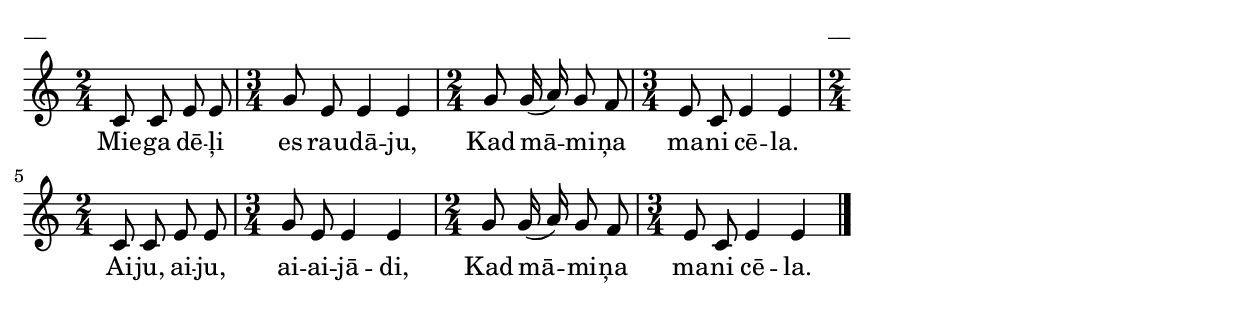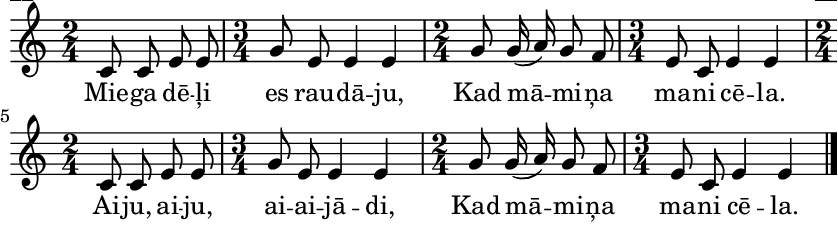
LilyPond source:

\version "2.13.18"
#(ly:set-option 'crop #t)

%\header {
%    title = "Miega dēļi es raudāju"
%}
\paper {
line-width = 14\cm
left-margin = 0.4\cm
between-system-padding = 0.1\cm
between-system-space = 0.1\cm
}
\layout {
indent = #0
ragged-last = ##f
}

voiceA = \relative c' {
\clef "treble"
\key c \major
\time 2/4
c8 c e e | 
\time 3/4
g8 e e4 e | 
\time 2/4
g8 g16( a) g8 f | 
\time 3/4
e8 c e4 e | 
\time 2/4
c8 c e e |
\time 3/4
g8 e e4 e | 
\time 2/4
g8 g16( a) g8 f |
\time 3/4
e8 c e4 e 
\bar "|."
} 

lyricA = \lyricmode {
Mie -- ga dē -- ļi es rau -- dā -- ju, 
Kad mā -- mi -- ņa ma -- ni cē -- la. 
Ai -- ju, ai -- ju, ai -- ai -- jā -- di, 
Kad mā -- mi -- ņa ma -- ni cē -- la. 
} 

fullScore = <<
\new Staff {
<<
\new Voice = "voiceA" { \oneVoice \autoBeamOff \voiceA }
\new Lyrics \lyricsto "voiceA" \lyricA
>>
}
>>

\score {
\fullScore
\header { piece = "__" opus = "__" }
}
\markup { \with-color #(x11-color 'white) \sans \smaller "__" }
\score {
\unfoldRepeats
\fullScore
\midi {
\context { \Staff \remove "Staff_performer" }
\context { \Voice \consists "Staff_performer" }
}
}


